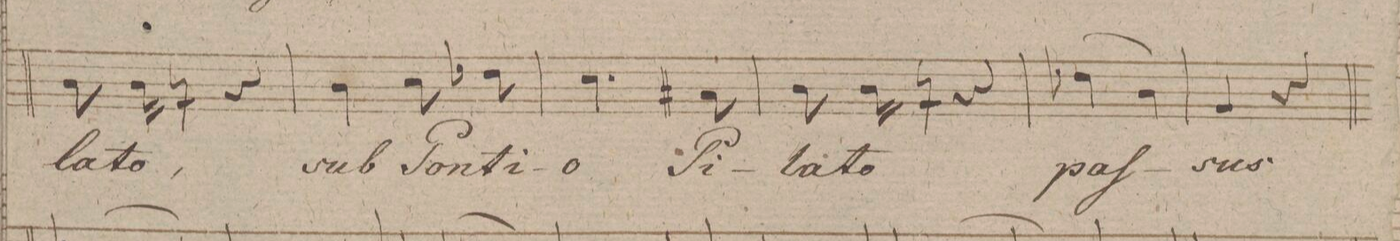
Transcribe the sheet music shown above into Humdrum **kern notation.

**kern	**text	**dynam
*I"Soprano.	*	*
*clefC1	*	*
*k[f#]	*	*
*M2/4	*	*
8g\	-la-	.
16g\	-to,	.
16r	.	.
4r	.	.
=125	=125	=125
4g\	sub	.
8a\	Pon-	.
8b-X\	-ti-	.
=126	=126	=126
4.a\	-o	.
8f#X\	Pi-	.
=127	=127	=127
8g\	-la-	.
16g\	-to	.
16r	.	.
4r	.	.
=128	=128	=128
(>4b-X\	pas-	.
4g\)	.	.
=129	=129	=129
4e/	-sus	.
4r	.	.
=130	=130	=130
*-	*-	*-
